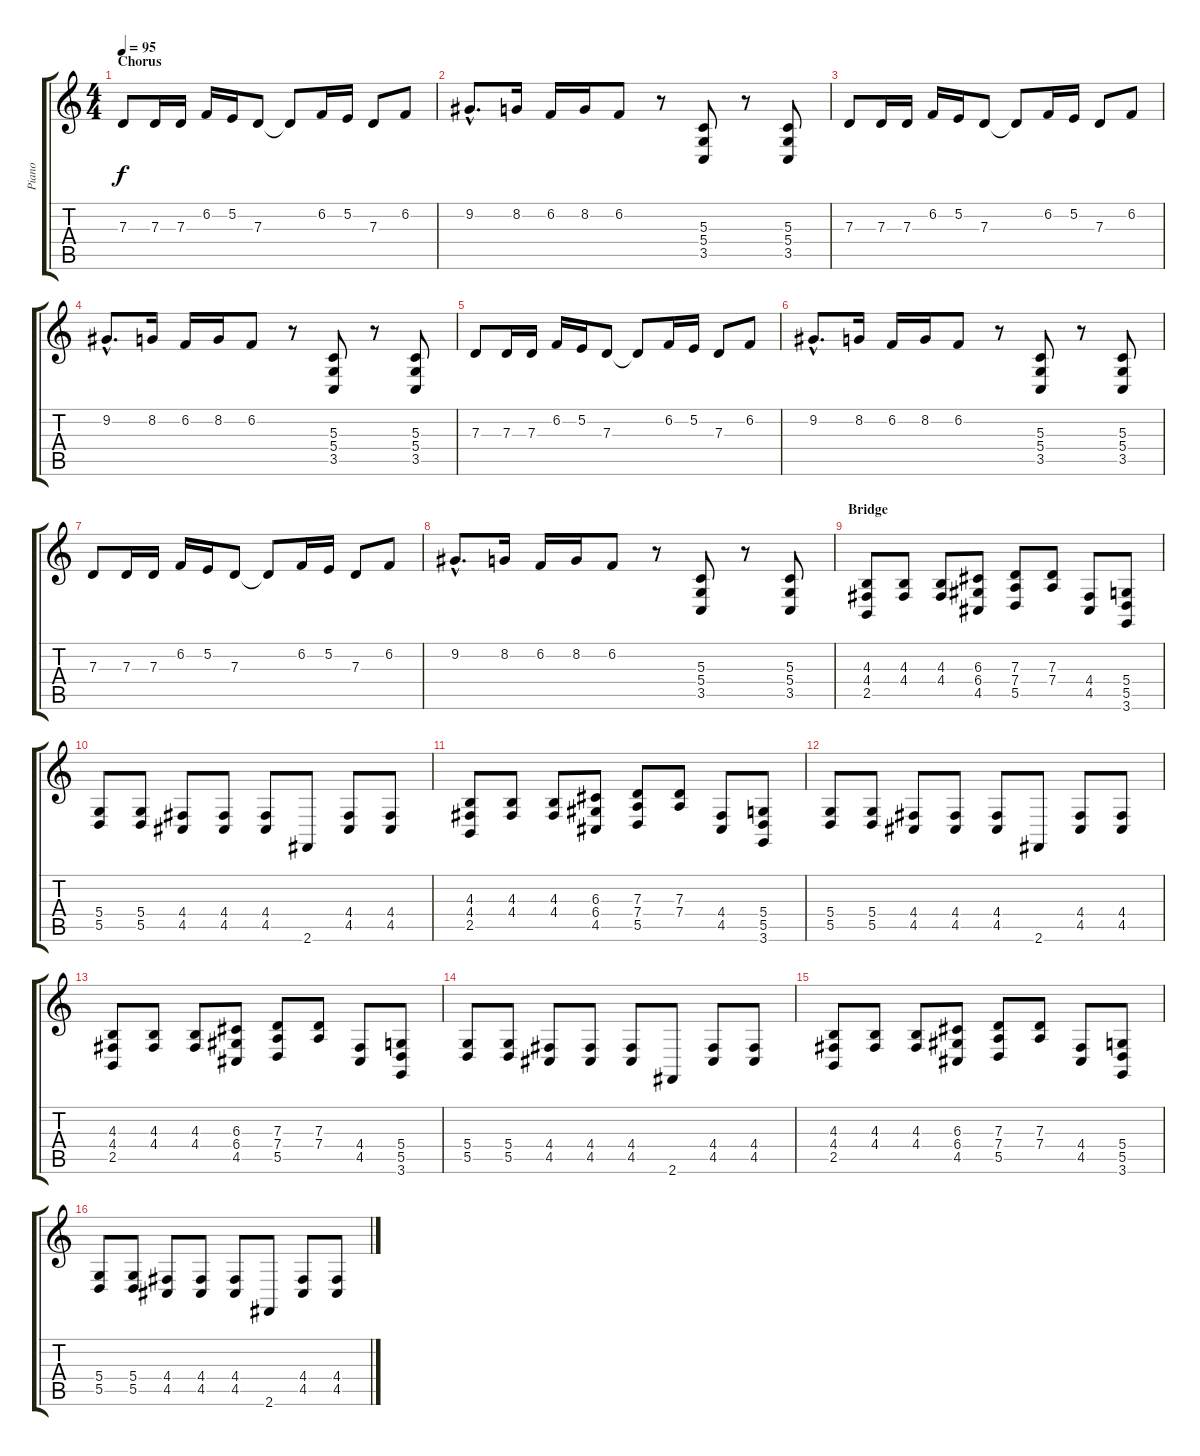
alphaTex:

\track ("Piano" "Piano") {instrument electricgrandpiano}
\staff {score tabs}
\tuning (E4 B3 G3 D3 A2 E2) {hide}
\ts (4 4)
\section ("" "Chorus")
\tempo 95
\clef g2
\ks c
7.3.8{dy f} 7.3.16 7.3.16 6.2.16 5.2.16 7.3.8 7.3{t}.8 6.2.16 5.2.16 7.3.8 6.2.8 |
9.2{hac}.8{d} 8.2.16 6.2.16 8.2.16 6.2.8 r.8 (5.3 5.4 3.5).8 r.8 (5.3 5.4 3.5).8 |
7.3.8 7.3.16 7.3.16 6.2.16 5.2.16 7.3.8 7.3{t}.8 6.2.16 5.2.16 7.3.8 6.2.8 |
9.2{hac}.8{d} 8.2.16 6.2.16 8.2.16 6.2.8 r.8 (5.3 5.4 3.5).8 r.8 (5.3 5.4 3.5).8 |
7.3.8 7.3.16 7.3.16 6.2.16 5.2.16 7.3.8 7.3{t}.8 6.2.16 5.2.16 7.3.8 6.2.8 |
9.2{hac}.8{d} 8.2.16 6.2.16 8.2.16 6.2.8 r.8 (5.3 5.4 3.5).8 r.8 (5.3 5.4 3.5).8 |
7.3.8 7.3.16 7.3.16 6.2.16 5.2.16 7.3.8 7.3{t}.8 6.2.16 5.2.16 7.3.8 6.2.8 |
9.2{hac}.8{d} 8.2.16 6.2.16 8.2.16 6.2.8 r.8 (5.3 5.4 3.5).8 r.8 (5.3 5.4 3.5).8 |
\section ("" "Bridge")
(4.3 4.4 2.5).8 (4.3 4.4).8 (4.3 4.4).8 (6.3 6.4 4.5).8 (7.3 7.4 5.5).8 (7.3 7.4).8 (4.4 4.5).8 (5.4 5.5 3.6).8 |
(5.4 5.5).8 (5.4 5.5).8 (4.4 4.5).8 (4.4 4.5).8 (4.4 4.5).8 2.6.8 (4.4 4.5).8 (4.4 4.5).8 |
(4.3 4.4 2.5).8 (4.3 4.4).8 (4.3 4.4).8 (6.3 6.4 4.5).8 (7.3 7.4 5.5).8 (7.3 7.4).8 (4.4 4.5).8 (5.4 5.5 3.6).8 |
(5.4 5.5).8 (5.4 5.5).8 (4.4 4.5).8 (4.4 4.5).8 (4.4 4.5).8 2.6.8 (4.4 4.5).8 (4.4 4.5).8 |
(4.3 4.4 2.5).8 (4.3 4.4).8 (4.3 4.4).8 (6.3 6.4 4.5).8 (7.3 7.4 5.5).8 (7.3 7.4).8 (4.4 4.5).8 (5.4 5.5 3.6).8 |
(5.4 5.5).8 (5.4 5.5).8 (4.4 4.5).8 (4.4 4.5).8 (4.4 4.5).8 2.6.8 (4.4 4.5).8 (4.4 4.5).8 |
(4.3 4.4 2.5).8 (4.3 4.4).8 (4.3 4.4).8 (6.3 6.4 4.5).8 (7.3 7.4 5.5).8 (7.3 7.4).8 (4.4 4.5).8 (5.4 5.5 3.6).8 |
(5.4 5.5).8 (5.4 5.5).8 (4.4 4.5).8 (4.4 4.5).8 (4.4 4.5).8 2.6.8 (4.4 4.5).8 (4.4 4.5).8
